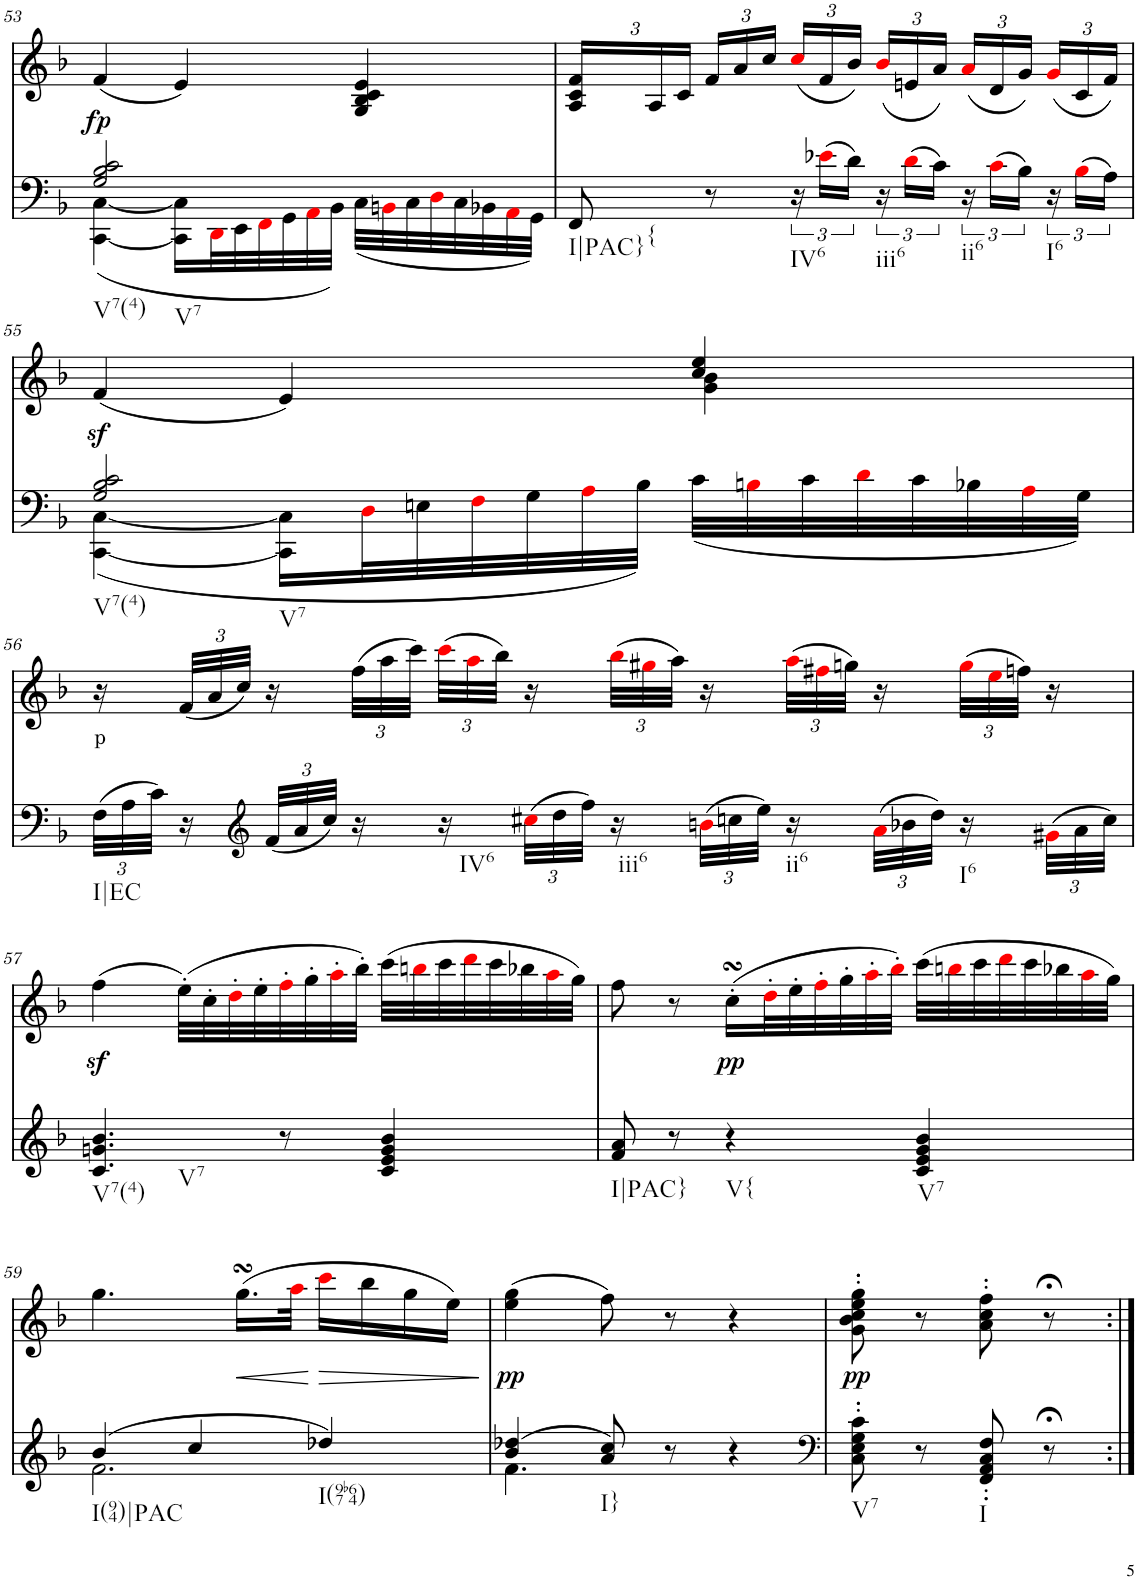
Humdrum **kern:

**kern	**kern	**text	**dynam
*part2	*part1	*part1	*part1
*staff2	*staff1	*staff1	*staff1
*I"piano	*I"piano	*	*
*I'Pno	*I'Pno	*	*
!!LO:PB:g=z
*clefF4	*clefG2	*	*
*k[b-]	*k[b-]	*	*
*F:	*F:	*	*
*M3/4	*M3/4	*	*
=53	=53	=53	=53
*^	*	*	*
!LO:TX:b:t=V7(4)	!	!	!	!
!LO:TX:b:t=V7	!	!	!	!
!	!	!	!	!LO:DY:b
2G/ 2B-/ 2c/	([4CC\ [4C\	(4f/	.	fp
.	16CC\] 16C\]LL	4e/)	.	.
.	32DDi\L	.	.	.
.	32EE\	.	.	.
.	32FFi\	.	.	.
.	32GG\	.	.	.
.	32AAi\	.	.	.
.	32BB-\JJJ)	.	.	.
4ryy	(32C\LLL	4G/ 4B-/ 4c/ 4e/	.	.
.	32BBni\	.	.	.
.	32C\	.	.	.
.	32Di\	.	.	.
.	32C\	.	.	.
.	32BB-X\	.	.	.
.	32AAi\	.	.	.
.	32GG\JJJ)	.	.	.
*v	*v	*	*	*
=54	=54	=54	=54
*	*Xbrackettup	*	*
*^	*	*	*
!LO:TX:b:t=I|PAC}	!	!	!	!
!LO:TX:b:t={	!	!	!	!
*v	*v	*	*	*
8FF/	24A/ 24c/ 24f/LL	.	.
.	24A/	.	.
.	24c/JJ	.	.
8r	24f/LL	.	.
.	24a/	.	.
.	24cc/JJ	.	.
!LO:TX:b:t=IV6	!	!	!
24r	(24cci/LL	.	.
(24e-Xi\LL	24f/	.	.
24d\JJ)	24b-/JJ)	.	.
!LO:TX:b:t=iii6	!	!	!
24r	(24b-i/LL	.	.
(24di\LL	24en/	.	.
24c\JJ)	24a/JJ)	.	.
!LO:TX:b:t=ii6	!	!	!
24r	(24ai/LL	.	.
(24ci\LL	24d/	.	.
24B-\JJ)	24g/JJ)	.	.
!LO:TX:b:t=I6	!	!	!
24r	(24gi/LL	.	.
(24B-i\LL	24c/	.	.
24A\JJ)	24f/JJ)	.	.
!!LO:LB:g=z
=55	=55	=55	=55
*^	*^	*	*
!LO:TX:b:t=V7(4)	!	!	!	!	!
!LO:TX:b:t=V7	!	!	!	!	!
!	!	!	!	!	!LO:DY:b
2G/ 2B-/ 2c/	([4CC\ [4C\	2ryy	(4f/	.	sf
.	16CC\] 16C\]LL	.	4e/)	.	.
.	32Di\L	.	.	.	.
.	32En\	.	.	.	.
.	32Fi\	.	.	.	.
.	32G\	.	.	.	.
.	32Ai\	.	.	.	.
.	32B-\JJJ)	.	.	.	.
4ryy	(32c\LLL	4cc/ 4ee/	4g\ 4b-\	.	.
.	32Bni\	.	.	.	.
.	32c\	.	.	.	.
.	32di\	.	.	.	.
.	32c\	.	.	.	.
.	32B-X\	.	.	.	.
.	32Ai\	.	.	.	.
.	32G\JJJ)	.	.	.	.
*v	*v	*	*	*	*
*	*v	*v	*	*
!!LO:LB:g=z
=56	=56	=56	=56
*Xbrackettup	*	*	*
*^	*	*	*
!LO:TX:b:t=I|EC	!	!	!	!
!	!	!	!LO:LY:b	!
*v	*v	*	*	*
(48F\LLL	16r	p	.
48A\	.	.	.
48c\JJJ)	.	.	.
16r	(48f/LLL	.	.
.	48a/	.	.
.	48cc/JJJ)	.	.
*clefG2	*	*	*
(48f/LLL	16r	.	.
48a/	.	.	.
48cc/JJJ)	.	.	.
16r	(48ff\LLL	.	.
.	48aa\	.	.
.	48ccc\JJJ)	.	.
!LO:TX:b:t=IV6	!	!	!
16r	(48ccci\LLL	.	.
.	48aai\	.	.
.	48bb-\JJJ)	.	.
(48cc#Xi\LLL	16r	.	.
48dd\	.	.	.
48ff\JJJ)	.	.	.
!LO:TX:b:t=iii6	!	!	!
16r	(48bb-i\LLL	.	.
.	48gg#Xi\	.	.
.	48aa\JJJ)	.	.
(48bni\LLL	16r	.	.
48ccn\	.	.	.
48ee\JJJ)	.	.	.
!LO:TX:b:t=ii6	!	!	!
16r	(48aai\LLL	.	.
.	48ff#Xi\	.	.
.	48ggn\JJJ)	.	.
(48ai\LLL	16r	.	.
48b-X\	.	.	.
48dd\JJJ)	.	.	.
!LO:TX:b:t=I6	!	!	!
16r	(48ggi\LLL	.	.
.	48eei\	.	.
.	48ffn\JJJ)	.	.
(48g#Xi\LLL	16r	.	.
48a\	.	.	.
48cc\JJJ)	.	.	.
!!LO:LB:g=z
=57	=57	=57	=57
!LO:TX:b:t=V7(4)	!	!	!
!LO:TX:b:t=V7	!	!	!
4.c/ 4.gn/ 4.b-/	(4ffz<\	.	.
.	(32ee'\LLL)	.	.
.	32cc'\	.	.
.	32dd'i\	.	.
.	32ee'\	.	.
8r	32ff'i\	.	.
.	32gg'\	.	.
.	32aa'i\	.	.
.	32bb-'\JJJ)	.	.
4c/ 4e/ 4g/ 4b-/	(32ccc\LLL	.	.
.	32bbni\	.	.
.	32ccc\	.	.
.	32dddi\	.	.
.	32ccc\	.	.
.	32bb-X\	.	.
.	32aai\	.	.
.	32gg\JJJ)	.	.
=58	=58	=58	=58
!LO:TX:b:t=I|PAC}	!	!	!
8f/ 8a/	8ff\	.	.
8r	8r	.	.
!LO:TX:b:t=V{	!	!	!
!	!	!	!LO:DY:b
4r	(16ccsSSS'\LL	.	pp
.	32dd'i\L	.	.
.	32ee'\	.	.
.	32ff'i\	.	.
.	32gg'\	.	.
.	32aa'i\	.	.
.	32bb-'i\JJJ)	.	.
!LO:TX:b:t=V7	!	!	!
4c/ 4e/ 4g/ 4b-/	(32ccc\LLL	.	.
.	32bbni\	.	.
.	32ccc\	.	.
.	32dddi\	.	.
.	32ccc\	.	.
.	32bb-X\	.	.
.	32aai\	.	.
.	32gg\JJJ)	.	.
!!LO:LB:g=z
=59	=59	=59	=59
*^	*	*	*
!LO:TX:b:t=I(94)|PAC	!	!	!	!
(4b-/	2.f\	4.gg\	.	.
4cc/	.	.	.	.
!	!	!	!	!LO:HP:b
.	.	(16.ggsSSS\LL	.	<
.	.	32aai\JJk	.	.
!LO:TX:b:t=I(97b64)	!	!	!	!
!	!	!	!	!LO:HP:n=1:b
4dd-X/)	.	16ccci\LL	.	[ >
.	.	16bb-\	.	.
.	.	16gg\	.	.
.	.	16ee\JJ)	.	.
*v	*v	*	*	*
.	.	.	]
=60	=60	=60	=60
*^	*	*	*
!	!	!	!	!LO:DY:b
(4b-/ 4dd-X/	4.f\	(4ee\ 4gg\	.	pp
!LO:TX:b:t=I}	!	!	!	!
8a/ 8cc/)	.	8ff\)	.	.
8r	4.ryy	8r	.	.
4r	.	4r	.	.
*v	*v	*	*	*
=61	=61	=61	=61
*clefF4	*	*	*
!LO:TX:b:t=V7	!	!	!
!	!	!	!LO:DY:b
8C\' 8E\' 8G\' 8c\'	8g\' 8b-\' 8cc\' 8ee\' 8gg\'	.	pp
8r	8r	.	.
!LO:TX:b:t=I	!	!	!
8FF/' 8AA/' 8C/' 8F/'	8a\' 8cc\' 8ff\'	.	.
8r;<	8r;<	.	.
=:|!	=:|!	=:|!	=:|!
*-	*-	*-	*-
